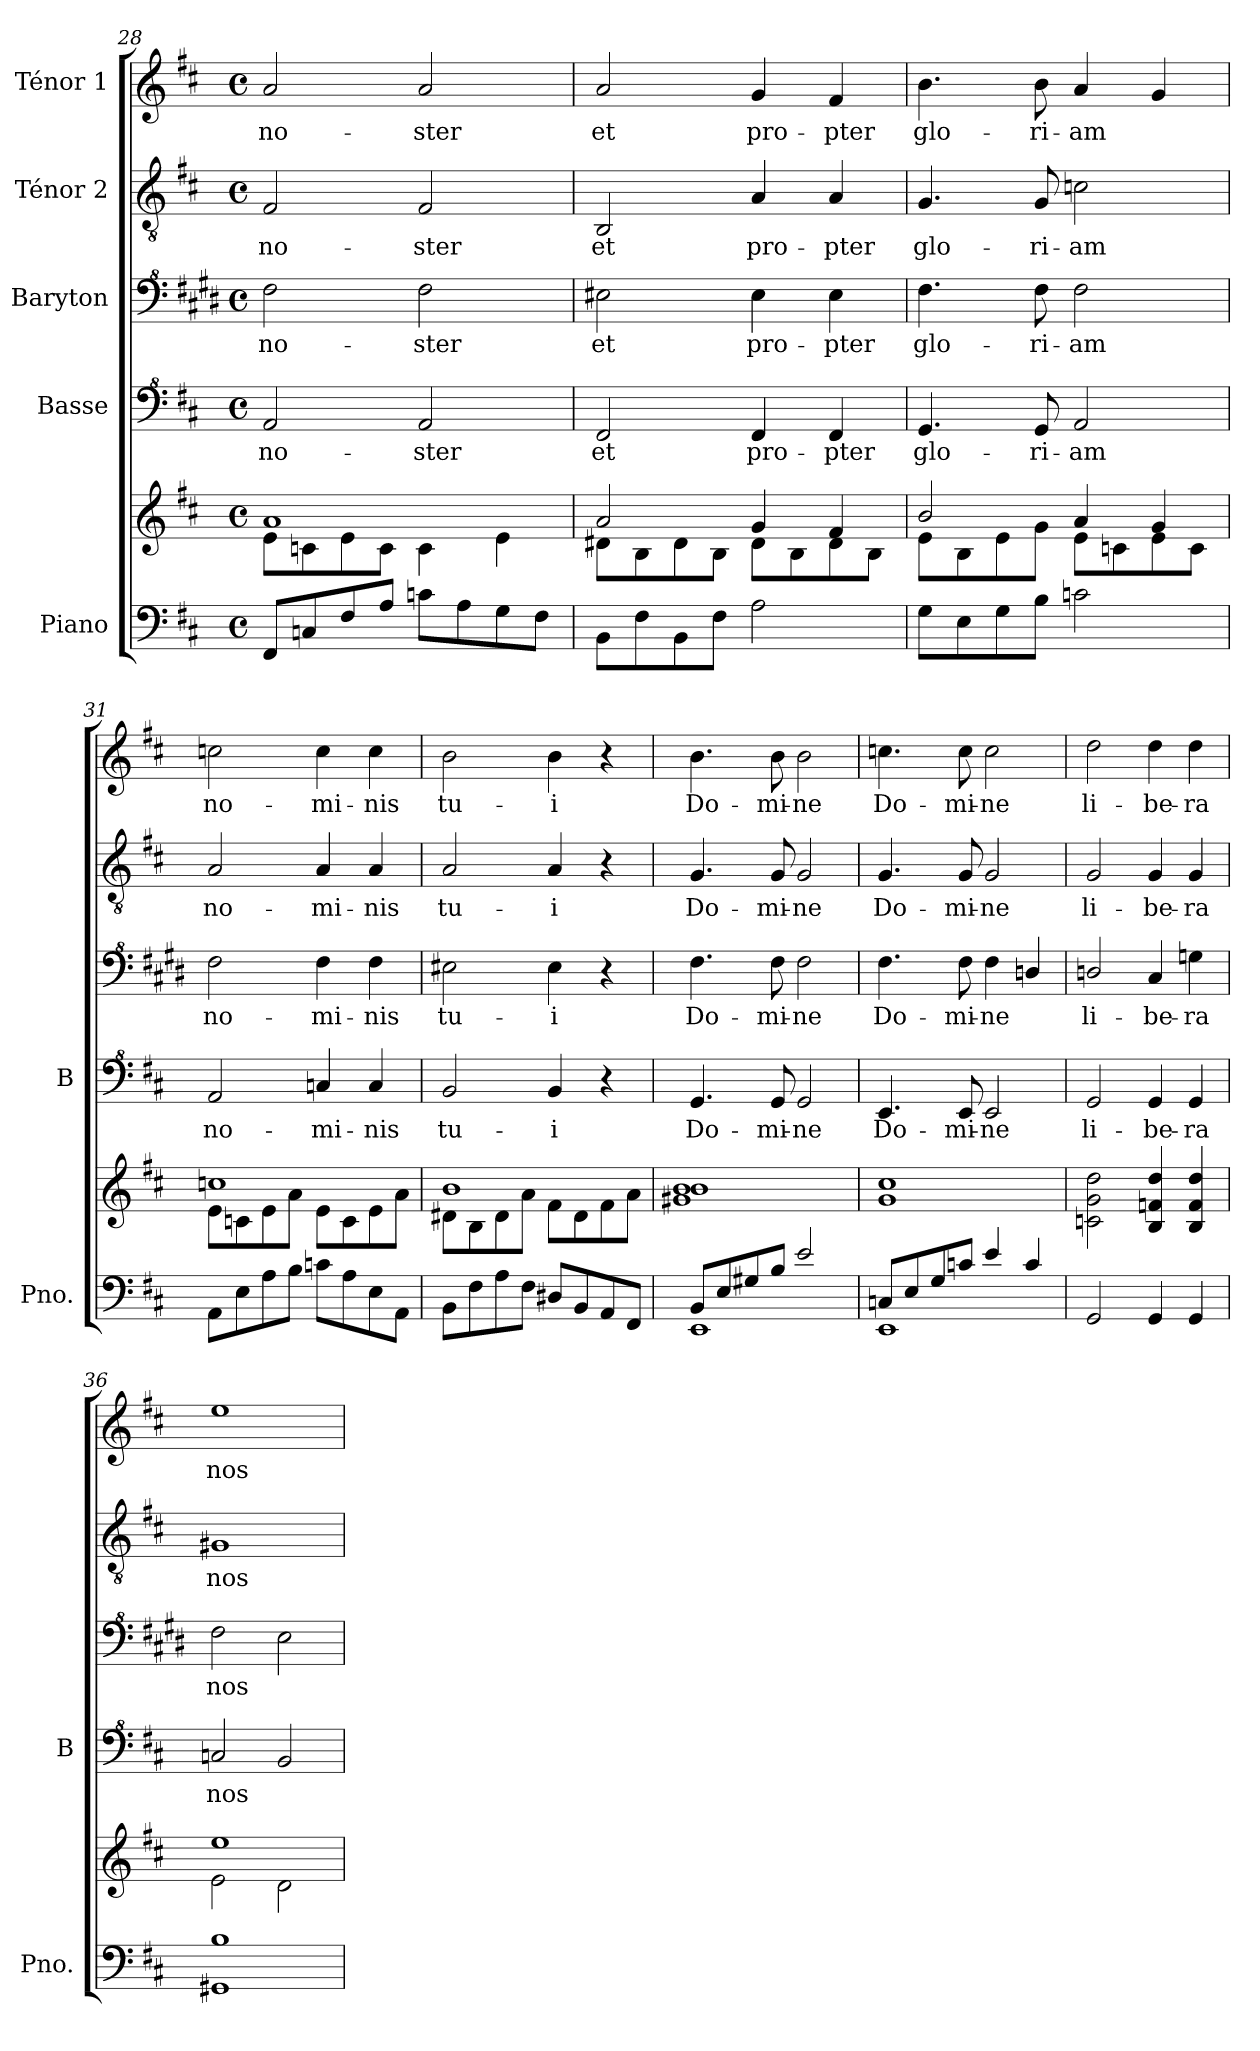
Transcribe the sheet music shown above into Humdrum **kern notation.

**kern	**kern	**kern	**text	**kern	**text	**kern	**text	**kern	**text
*part5	*part5	*part4	*part4	*part3	*part3	*part2	*part2	*part1	*part1
*staff6	*staff5	*staff4	*staff4	*staff3	*staff3	*staff2	*staff2	*staff1	*staff1
*I"Piano	*	*I"Basse	*	*I"Baryton	*	*I"Ténor 2	*	*I"Ténor 1	*
*I'Pno.	*	*I'B	*	*	*	*	*	*	*
*clefF4	*clefG2	*clefF^4	*	*clefF^4	*	*clefGv2	*	*clefG2	*
*	*	*	*	*ITrd1c2	*	*	*	*	*
*k[f#c#]	*k[f#c#]	*k[f#c#]	*	*k[f#c#]	*	*k[f#c#]	*	*k[f#c#]	*
*D:	*D:	*D:	*	*D:	*	*D:	*	*D:	*
*M4/4	*M4/4	*M4/4	*	*M4/4	*	*M4/4	*	*M4/4	*
*met(c)	*met(c)	*met(c)	*	*met(c)	*	*met(c)	*	*met(c)	*
=28	=28	=28	=28	=28	=28	=28	=28	=28	=28
*	*^	*	*	*	*	*	*	*	*
!	!	!	!	!LO:LY:b	!	!LO:LY:b	!	!LO:LY:b	!	!LO:LY:b
8FF#/L	1a	8e\L	2A/	-no-	2e\	-no-	2F#/	-no-	2a/	-no-
8Cn/	.	8cn\	.	.	.	.	.	.	.	.
8F#/	.	8e\	.	.	.	.	.	.	.	.
8A/J	.	8c\J	.	.	.	.	.	.	.	.
!	!	!	!	!LO:LY:b	!	!LO:LY:b	!	!LO:LY:b	!	!LO:LY:b
8cn\L	.	4c\	2A/	-ster	2e\	-ster	2F#/	-ster	2a/	-ster
8A\	.	.	.	.	.	.	.	.	.	.
8G\	.	4e\	.	.	.	.	.	.	.	.
8F#\J	.	.	.	.	.	.	.	.	.	.
=29	=29	=29	=29	=29	=29	=29	=29	=29	=29	=29
!	!	!	!	!LO:LY:b	!	!LO:LY:b	!	!LO:LY:b	!	!LO:LY:b
8BB\L	2a/	8d#X\L	2F#/	et	2d#X\	et	2BB/	et	2a/	et
8F#\	.	8B\	.	.	.	.	.	.	.	.
8BB\	.	8d#\	.	.	.	.	.	.	.	.
8F#\J	.	8B\J	.	.	.	.	.	.	.	.
!	!	!	!	!LO:LY:b	!	!LO:LY:b	!	!LO:LY:b	!	!LO:LY:b
2A\	4g/	8d#\L	4F#/	pro-	4d#\	pro-	4A/	pro-	4g/	pro-
.	.	8B\	.	.	.	.	.	.	.	.
!	!	!	!	!LO:LY:b	!	!LO:LY:b	!	!LO:LY:b	!	!LO:LY:b
.	4f#/	8d#\	4F#/	-pter	4d#\	-pter	4A/	-pter	4f#/	-pter
.	.	8B\J	.	.	.	.	.	.	.	.
!!LO:PB:g=z
=30	=30	=30	=30	=30	=30	=30	=30	=30	=30	=30
!	!	!	!	!LO:LY:b	!	!LO:LY:b	!	!LO:LY:b	!	!LO:LY:b
8G\L	2b/	8e\L	4.G/	glo-	4.e\	glo-	4.G/	glo-	4.b\	glo-
8E\	.	8B\	.	.	.	.	.	.	.	.
8G\	.	8e\	.	.	.	.	.	.	.	.
!	!	!	!	!LO:LY:b	!	!LO:LY:b	!	!LO:LY:b	!	!LO:LY:b
8B\J	.	8g\J	8G/	-ri-	8e\	-ri-	8G/	-ri-	8b\	-ri-
!	!	!	!	!LO:LY:b	!	!LO:LY:b	!	!LO:LY:b	!	!LO:LY:b
2cn\	4a/	8e\L	2A/	-am	2e\	-am	2cn\	-am	4a/	-am
.	.	8cn\	.	.	.	.	.	.	.	.
.	4g/	8e\	.	.	.	.	.	.	4g/	.
.	.	8c\J	.	.	.	.	.	.	.	.
=31	=31	=31	=31	=31	=31	=31	=31	=31	=31	=31
!	!	!	!	!LO:LY:b	!	!LO:LY:b	!	!LO:LY:b	!	!LO:LY:b
8AA\L	1ccn	8e\L	2A/	no-	2e\	no-	2A/	no-	2ccn\	no-
8E\	.	8cn\	.	.	.	.	.	.	.	.
8A\	.	8e\	.	.	.	.	.	.	.	.
8B\J	.	8a\J	.	.	.	.	.	.	.	.
!	!	!	!	!LO:LY:b	!	!LO:LY:b	!	!LO:LY:b	!	!LO:LY:b
8cn\L	.	8e\L	4cn/	-mi-	4e\	-mi-	4A/	-mi-	4cc\	-mi-
8A\	.	8c\	.	.	.	.	.	.	.	.
!	!	!	!	!LO:LY:b	!	!LO:LY:b	!	!LO:LY:b	!	!LO:LY:b
8E\	.	8e\	4c/	-nis	4e\	-nis	4A/	-nis	4cc\	-nis
8AA\J	.	8a\J	.	.	.	.	.	.	.	.
=32	=32	=32	=32	=32	=32	=32	=32	=32	=32	=32
!	!	!	!	!LO:LY:b	!	!LO:LY:b	!	!LO:LY:b	!	!LO:LY:b
8BB\L	1b	8d#X\L	2B/	tu-	2d#X\	tu-	2A/	tu-	2b\	tu-
8F#\	.	8B\	.	.	.	.	.	.	.	.
8A\	.	8d#\	.	.	.	.	.	.	.	.
8F#\J	.	8a\J	.	.	.	.	.	.	.	.
!	!	!	!	!LO:LY:b	!	!LO:LY:b	!	!LO:LY:b	!	!LO:LY:b
8D#X/L	.	8f#\L	4B/	-i	4d#\	-i	4A/	-i	4b\	-i
8BB/	.	8d#\	.	.	.	.	.	.	.	.
8AA/	.	8f#\	4r	.	4r	.	4r	.	4r	.
8FF#/J	.	8a\J	.	.	.	.	.	.	.	.
=33	=33	=33	=33	=33	=33	=33	=33	=33	=33	=33
*^	*	*	*	*	*	*	*	*	*	*
!	!	!	!	!	!LO:LY:b	!	!LO:LY:b	!	!LO:LY:b	!	!LO:LY:b
8BB/L	1EE	1b	1g#X 1b	4.G/	Do-	4.e\	Do-	4.G/	Do-	4.b\	Do-
8E/	.	.	.	.	.	.	.	.	.	.	.
8G#X/	.	.	.	.	.	.	.	.	.	.	.
!	!	!	!	!	!LO:LY:b	!	!LO:LY:b	!	!LO:LY:b	!	!LO:LY:b
8B/J	.	.	.	8G/	-mi-	8e\	-mi-	8G/	-mi-	8b\	-mi-
!	!	!	!	!	!LO:LY:b	!	!LO:LY:b	!	!LO:LY:b	!	!LO:LY:b
2e/	.	.	.	2G/	-ne	2e\	-ne	2G/	-ne	2b\	-ne
!!LO:PB:g=z
=34	=34	=34	=34	=34	=34	=34	=34	=34	=34	=34	=34
!	!	!	!	!	!LO:LY:b	!	!LO:LY:b	!	!LO:LY:b	!	!LO:LY:b
8Cn/L	1EE	1ryy	1g 1cc#	4.E/	Do-	4.e\	Do-	4.G/	Do-	4.ccn\	Do-
8E/	.	.	.	.	.	.	.	.	.	.	.
8G/	.	.	.	.	.	.	.	.	.	.	.
!	!	!	!	!	!LO:LY:b	!	!LO:LY:b	!	!LO:LY:b	!	!LO:LY:b
8cn/J	.	.	.	8E/	-mi-	8e\	-mi-	8G/	-mi-	8cc\	-mi-
!	!	!	!	!	!LO:LY:b	!	!LO:LY:b	!	!LO:LY:b	!	!LO:LY:b
4e/	.	.	.	2E/	-ne	4e\	-ne	2G/	-ne	2cc\	-ne
4c/	.	.	.	.	.	4cn/	.	.	.	.	.
=35	=35	=35	=35	=35	=35	=35	=35	=35	=35	=35	=35
!	!	!	!	!	!LO:LY:b	!	!LO:LY:b	!	!LO:LY:b	!	!LO:LY:b
1ryy	2GG/	1ryy	2cn\ 2g\ 2dd\	2G/	li-	2cn/	li-	2G/	li-	2dd\	li-
!	!	!	!	!	!LO:LY:b	!	!LO:LY:b	!	!LO:LY:b	!	!LO:LY:b
.	4GG/	.	4B/ 4fn/ 4dd/	4G/	-be-	4B/	-be-	4G/	-be-	4dd\	-be-
!	!	!	!	!	!LO:LY:b	!	!LO:LY:b	!	!LO:LY:b	!	!LO:LY:b
.	4GG/	.	4B/ 4f/ 4dd/	4G/	-ra	4fn\	-ra	4G/	-ra	4dd\	-ra
=36	=36	=36	=36	=36	=36	=36	=36	=36	=36	=36	=36
!	!	!	!	!	!LO:LY:b	!	!LO:LY:b	!	!LO:LY:b	!	!LO:LY:b
1B	1GG#X	1ee	2e\	2cn/	nos	2e\	nos	1G#X	nos	1ee	nos
.	.	.	2d\	2B/	.	2d\	.	.	.	.	.
*v	*v	*	*	*	*	*	*	*	*	*	*
*	*v	*v	*	*	*	*	*	*	*	*
=	=	=	=	=	=	=	=	=	=
*-	*-	*-	*-	*-	*-	*-	*-	*-	*-
